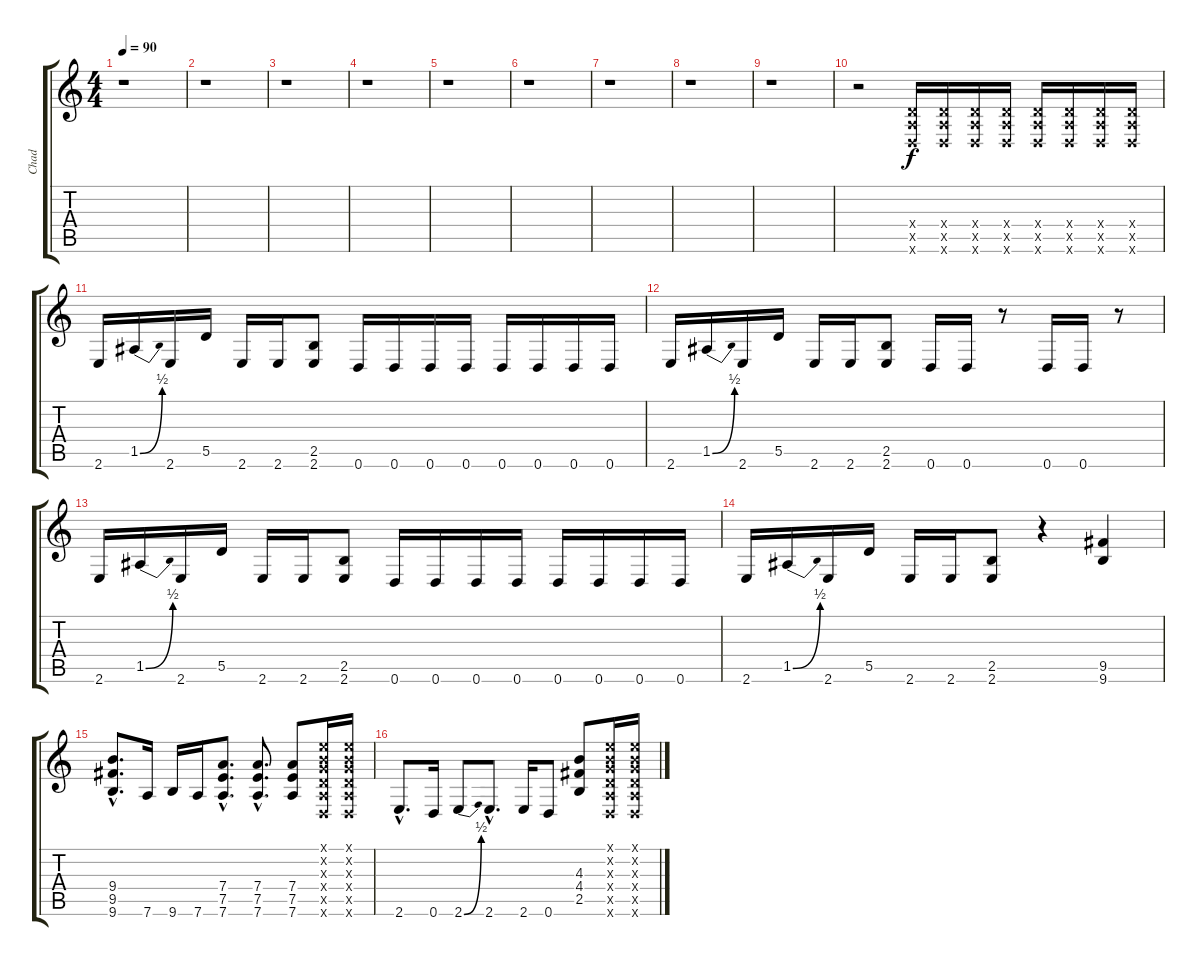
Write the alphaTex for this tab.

\track ("Chad" "Chad") {instrument overdrivenguitar}
\staff {score tabs}
\tuning (E4 B3 G3 D3 A2 D2) {hide}
\ts (4 4)
\tempo 90
\clef g2
\ks c
r.1{dy f} |
r.1 |
r.1 |
r.1 |
r.1 |
r.1 |
r.1 |
r.1 |
r.1 |
r.2 (0.4{x} 0.5{x} 0.6{x}).16 (0.4{x} 0.5{x} 0.6{x}).16 (0.4{x} 0.5{x} 0.6{x}).16 (0.4{x} 0.5{x} 0.6{x}).16 (0.4{x} 0.5{x} 0.6{x}).16 (0.4{x} 0.5{x} 0.6{x}).16 (0.4{x} 0.5{x} 0.6{x}).16 (0.4{x} 0.5{x} 0.6{x}).16 |
2.6.16 1.5{be (bend 0 0 60 2)}.16 2.6.16 5.5.16 2.6.16 2.6.16 (2.5 2.6).8 0.6.16 0.6.16 0.6.16 0.6.16 0.6.16 0.6.16 0.6.16 0.6.16 |
2.6.16 1.5{be (bend 0 0 60 2)}.16 2.6.16 5.5.16 2.6.16 2.6.16 (2.5 2.6).8 0.6.16 0.6.16 r.8 0.6.16 0.6.16 r.8 |
2.6.16 1.5{be (bend 0 0 60 2)}.16 2.6.16 5.5.16 2.6.16 2.6.16 (2.5 2.6).8 0.6.16 0.6.16 0.6.16 0.6.16 0.6.16 0.6.16 0.6.16 0.6.16 |
2.6.16 1.5{be (bend 0 0 60 2)}.16 2.6.16 5.5.16 2.6.16 2.6.16 (2.5 2.6).8 r.4 (9.5 9.6).4 |
(9.4{hac} 9.5{hac} 9.6{hac}).8{d} 7.6.16 9.6.16 7.6.16 (7.4{hac} 7.5{hac} 7.6{hac}).8{d} (7.4{hac} 7.5{hac} 7.6{hac}).8{d} (7.4 7.5 7.6).8 (0.1{x} 0.2{x} 0.3{x} 0.4{x} 0.5{x} 0.6{x}).16 (0.1{x} 0.2{x} 0.3{x} 0.4{x} 0.5{x} 0.6{x}).16 |
2.6{hac}.8{d} 0.6.16 2.6{be (bend 0 0 60 2)}.8 2.6{hac}.8{d} 2.6.16 0.6.8 (4.3 4.4 2.5).8 (0.1{x} 0.2{x} 0.3{x} 0.4{x} 0.5{x} 0.6{x}).16 (0.1{x} 0.2{x} 0.3{x} 0.4{x} 0.5{x} 0.6{x}).16
